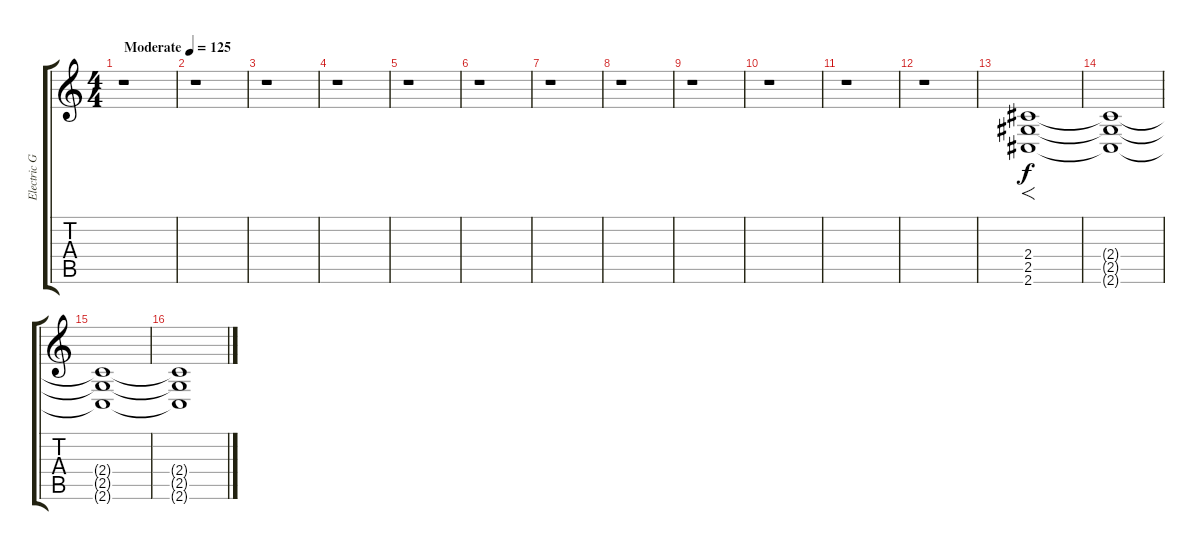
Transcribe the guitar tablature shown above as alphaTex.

\track ("Electric Guitar 1" "Electric G") {instrument distortionguitar}
\staff {score tabs}
\tuning (Db4 Ab3 E3 B2 Gb2 B1) {hide}
\ts (4 4)
\tempo (125 "Moderate")
\clef g2
\ks c
r.1{dy f instrument distortionguitar} |
r.1 |
r.1 |
r.1 |
r.1 |
r.1 |
r.1 |
r.1 |
r.1 |
r.1 |
r.1 |
r.1 |
(2.4 2.5 2.6).1{f} |
(2.4{t} 2.5{t} 2.6{t}).1 |
(2.4{t} 2.5{t} 2.6{t}).1 |
(2.4{t} 2.5{t} 2.6{t}).1
